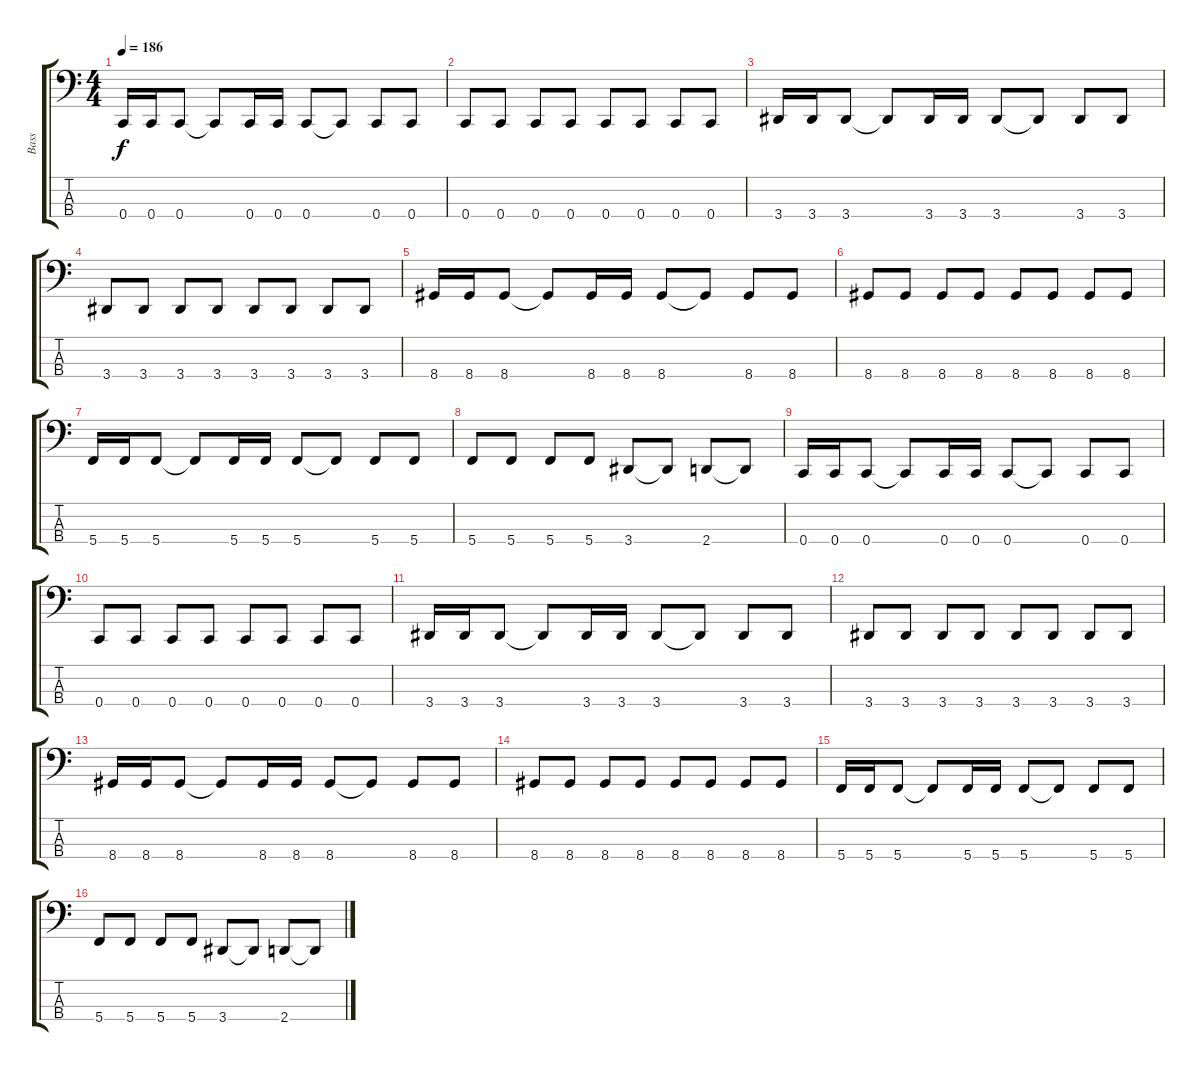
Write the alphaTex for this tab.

\track ("Bass" "Bass") {instrument electricbasspick bank 255}
\staff {score tabs}
\tuning (F2 C2 G1 C1) {hide}
\ts (4 4)
\tempo 186
\clef f4
\ks c
0.4.16{dy f} 0.4.16 0.4.8 0.4{t}.8 0.4.16 0.4.16 0.4.8 0.4{t}.8 0.4.8 0.4.8 |
0.4.8 0.4.8 0.4.8 0.4.8 0.4.8 0.4.8 0.4.8 0.4.8 |
3.4.16 3.4.16 3.4.8 3.4{t}.8 3.4.16 3.4.16 3.4.8 3.4{t}.8 3.4.8 3.4.8 |
3.4.8 3.4.8 3.4.8 3.4.8 3.4.8 3.4.8 3.4.8 3.4.8 |
8.4.16 8.4.16 8.4.8 8.4{t}.8 8.4.16 8.4.16 8.4.8 8.4{t}.8 8.4.8 8.4.8 |
8.4.8 8.4.8 8.4.8 8.4.8 8.4.8 8.4.8 8.4.8 8.4.8 |
5.4.16 5.4.16 5.4.8 5.4{t}.8 5.4.16 5.4.16 5.4.8 5.4{t}.8 5.4.8 5.4.8 |
5.4.8 5.4.8 5.4.8 5.4.8 3.4.8 3.4{t}.8 2.4.8 2.4{t}.8 |
0.4.16 0.4.16 0.4.8 0.4{t}.8 0.4.16 0.4.16 0.4.8 0.4{t}.8 0.4.8 0.4.8 |
0.4.8 0.4.8 0.4.8 0.4.8 0.4.8 0.4.8 0.4.8 0.4.8 |
3.4.16 3.4.16 3.4.8 3.4{t}.8 3.4.16 3.4.16 3.4.8 3.4{t}.8 3.4.8 3.4.8 |
3.4.8 3.4.8 3.4.8 3.4.8 3.4.8 3.4.8 3.4.8 3.4.8 |
8.4.16 8.4.16 8.4.8 8.4{t}.8 8.4.16 8.4.16 8.4.8 8.4{t}.8 8.4.8 8.4.8 |
8.4.8 8.4.8 8.4.8 8.4.8 8.4.8 8.4.8 8.4.8 8.4.8 |
5.4.16 5.4.16 5.4.8 5.4{t}.8 5.4.16 5.4.16 5.4.8 5.4{t}.8 5.4.8 5.4.8 |
5.4.8 5.4.8 5.4.8 5.4.8 3.4.8 3.4{t}.8 2.4.8 2.4{t}.8
